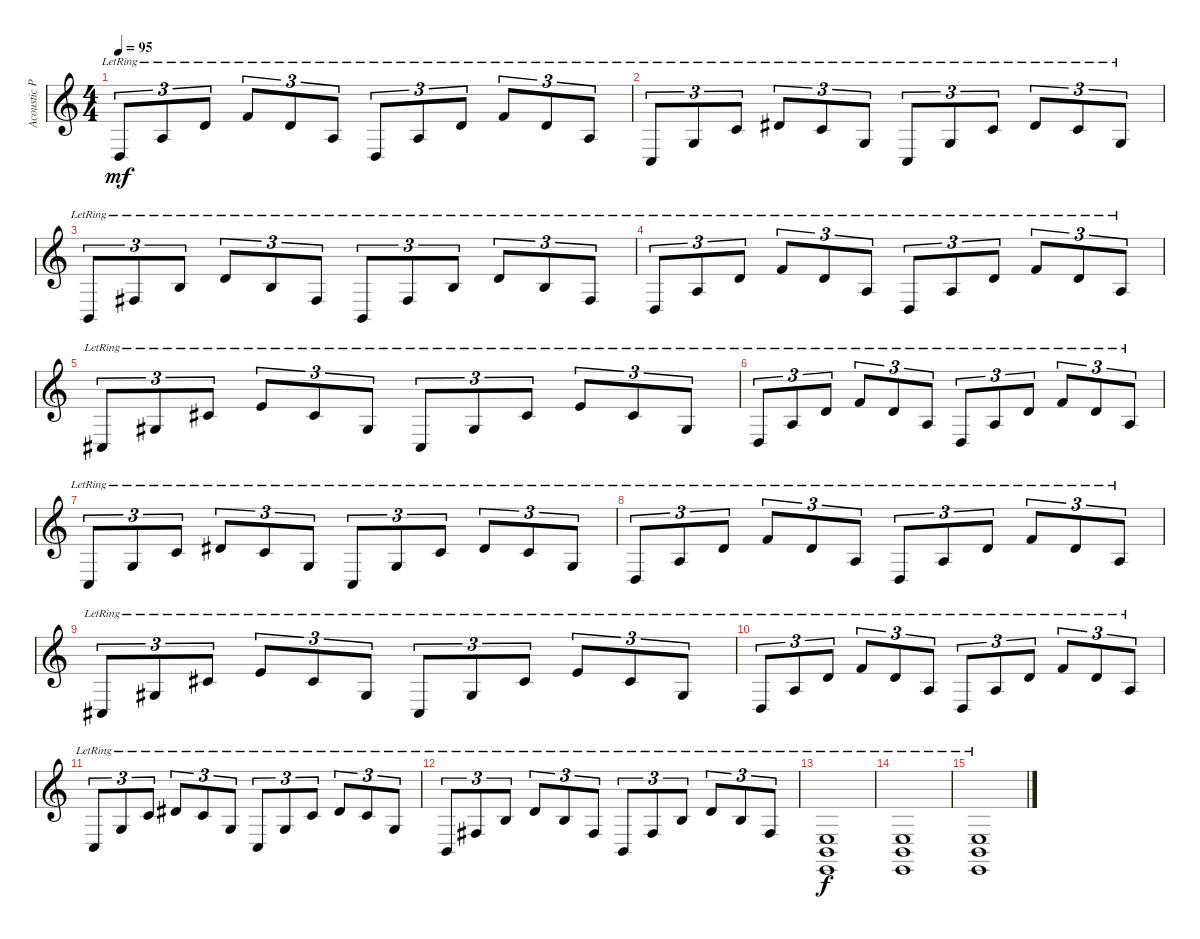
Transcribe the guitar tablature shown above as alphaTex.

\track ("Acoustic Piano" "Acoustic P") {instrument acousticgrandpiano}
\staff {score}
\tuning (E4 B3 G3 D3 A2 E2 B1) {hide}
\ts (4 4)
\tempo 95
\clef g2
\ks c
0.4{lr}.8{tu (3 2) dy mf} 2.3{lr}.8{tu (3 2)} 3.2{lr}.8{tu (3 2)} 1.1{lr}.8{tu (3 2)} 3.2{lr}.8{tu (3 2)} 2.3{lr}.8{tu (3 2)} 0.4{lr}.8{tu (3 2)} 2.3{lr}.8{tu (3 2)} 3.2{lr}.8{tu (3 2)} 1.1{lr}.8{tu (3 2)} 3.2{lr}.8{tu (3 2)} 2.3{lr}.8{tu (3 2)} |
3.5{lr}.8{tu (3 2)} 0.3{lr}.8{tu (3 2)} 1.2{lr}.8{tu (3 2)} 4.2{lr}.8{tu (3 2)} 1.2{lr}.8{tu (3 2)} 0.3{lr}.8{tu (3 2)} 3.5{lr}.8{tu (3 2)} 0.3{lr}.8{tu (3 2)} 1.2{lr}.8{tu (3 2)} 4.2{lr}.8{tu (3 2)} 1.2{lr}.8{tu (3 2)} 0.3{lr}.8{tu (3 2)} |
2.5{lr}.8{tu (3 2)} 4.4{lr}.8{tu (3 2)} 0.2{lr}.8{tu (3 2)} 3.2{lr}.8{tu (3 2)} 0.2{lr}.8{tu (3 2)} 4.4{lr}.8{tu (3 2)} 2.5{lr}.8{tu (3 2)} 4.4{lr}.8{tu (3 2)} 0.2{lr}.8{tu (3 2)} 3.2{lr}.8{tu (3 2)} 0.2{lr}.8{tu (3 2)} 4.4{lr}.8{tu (3 2)} |
0.4{lr}.8{tu (3 2)} 2.3{lr}.8{tu (3 2)} 3.2{lr}.8{tu (3 2)} 1.1{lr}.8{tu (3 2)} 3.2{lr}.8{tu (3 2)} 2.3{lr}.8{tu (3 2)} 0.4{lr}.8{tu (3 2)} 2.3{lr}.8{tu (3 2)} 3.2{lr}.8{tu (3 2)} 1.1{lr}.8{tu (3 2)} 3.2{lr}.8{tu (3 2)} 2.3{lr}.8{tu (3 2)} |
4.5{lr}.8{tu (3 2)} 1.3{lr}.8{tu (3 2)} 2.2{lr}.8{tu (3 2)} 0.1{lr}.8{tu (3 2)} 2.2{lr}.8{tu (3 2)} 1.3{lr}.8{tu (3 2)} 4.5{lr}.8{tu (3 2)} 1.3{lr}.8{tu (3 2)} 2.2{lr}.8{tu (3 2)} 0.1{lr}.8{tu (3 2)} 2.2{lr}.8{tu (3 2)} 1.3{lr}.8{tu (3 2)} |
0.4{lr}.8{tu (3 2)} 2.3{lr}.8{tu (3 2)} 3.2{lr}.8{tu (3 2)} 1.1{lr}.8{tu (3 2)} 3.2{lr}.8{tu (3 2)} 2.3{lr}.8{tu (3 2)} 0.4{lr}.8{tu (3 2)} 2.3{lr}.8{tu (3 2)} 3.2{lr}.8{tu (3 2)} 1.1{lr}.8{tu (3 2)} 3.2{lr}.8{tu (3 2)} 2.3{lr}.8{tu (3 2)} |
3.5{lr}.8{tu (3 2)} 0.3{lr}.8{tu (3 2)} 1.2{lr}.8{tu (3 2)} 4.2{lr}.8{tu (3 2)} 1.2{lr}.8{tu (3 2)} 0.3{lr}.8{tu (3 2)} 3.5{lr}.8{tu (3 2)} 0.3{lr}.8{tu (3 2)} 1.2{lr}.8{tu (3 2)} 4.2{lr}.8{tu (3 2)} 1.2{lr}.8{tu (3 2)} 0.3{lr}.8{tu (3 2)} |
0.4{lr}.8{tu (3 2)} 2.3{lr}.8{tu (3 2)} 3.2{lr}.8{tu (3 2)} 1.1{lr}.8{tu (3 2)} 3.2{lr}.8{tu (3 2)} 2.3{lr}.8{tu (3 2)} 0.4{lr}.8{tu (3 2)} 2.3{lr}.8{tu (3 2)} 3.2{lr}.8{tu (3 2)} 1.1{lr}.8{tu (3 2)} 3.2{lr}.8{tu (3 2)} 2.3{lr}.8{tu (3 2)} |
4.5{lr}.8{tu (3 2)} 1.3{lr}.8{tu (3 2)} 2.2{lr}.8{tu (3 2)} 0.1{lr}.8{tu (3 2)} 2.2{lr}.8{tu (3 2)} 1.3{lr}.8{tu (3 2)} 4.5{lr}.8{tu (3 2)} 1.3{lr}.8{tu (3 2)} 2.2{lr}.8{tu (3 2)} 0.1{lr}.8{tu (3 2)} 2.2{lr}.8{tu (3 2)} 1.3{lr}.8{tu (3 2)} |
0.4{lr}.8{tu (3 2)} 2.3{lr}.8{tu (3 2)} 3.2{lr}.8{tu (3 2)} 1.1{lr}.8{tu (3 2)} 3.2{lr}.8{tu (3 2)} 2.3{lr}.8{tu (3 2)} 0.4{lr}.8{tu (3 2)} 2.3{lr}.8{tu (3 2)} 3.2{lr}.8{tu (3 2)} 1.1{lr}.8{tu (3 2)} 3.2{lr}.8{tu (3 2)} 2.3{lr}.8{tu (3 2)} |
3.5{lr}.8{tu (3 2)} 0.3{lr}.8{tu (3 2)} 1.2{lr}.8{tu (3 2)} 4.2{lr}.8{tu (3 2)} 1.2{lr}.8{tu (3 2)} 0.3{lr}.8{tu (3 2)} 3.5{lr}.8{tu (3 2)} 0.3{lr}.8{tu (3 2)} 1.2{lr}.8{tu (3 2)} 4.2{lr}.8{tu (3 2)} 1.2{lr}.8{tu (3 2)} 0.3{lr}.8{tu (3 2)} |
2.5{lr}.8{tu (3 2)} 4.4{lr}.8{tu (3 2)} 0.2{lr}.8{tu (3 2)} 3.2{lr}.8{tu (3 2)} 0.2{lr}.8{tu (3 2)} 4.4{lr}.8{tu (3 2)} 2.5{lr}.8{tu (3 2)} 4.4{lr}.8{tu (3 2)} 0.2{lr}.8{tu (3 2)} 3.2{lr}.8{tu (3 2)} 0.2{lr}.8{tu (3 2)} 4.4{lr}.8{tu (3 2)} |
(2.4{lr} 2.5{lr} 0.6{lr}).1{dy f} |
(2.4{lr} 2.5{lr} 0.6{lr}).1 |
(2.4{lr} 2.5{lr} 0.6{lr}).1
